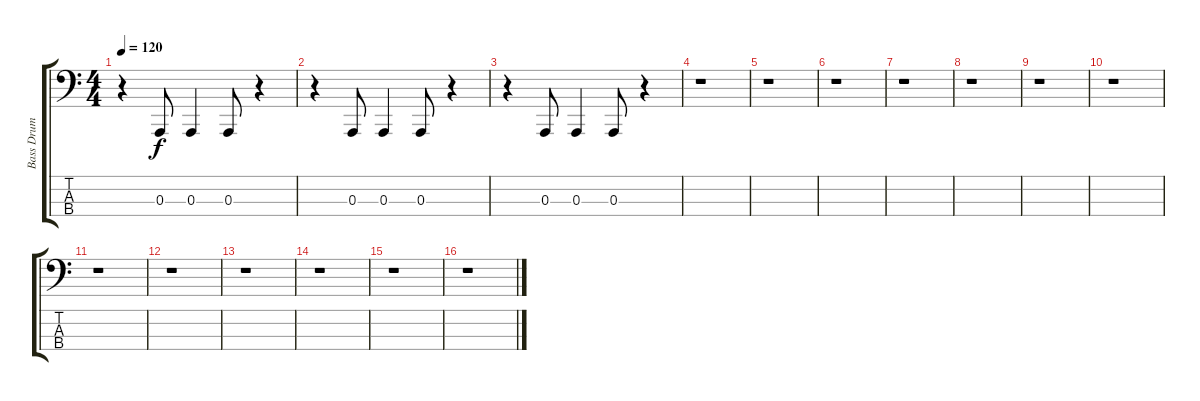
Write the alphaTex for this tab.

\track ("Bass Drum" "Bass Drum") {instrument acousticgrandpiano}
\staff {score tabs}
\tuning (G2 D2 A1 E1) {hide}
\ts (4 4)
\tempo 120
\clef f4
\ks c
r.4{dy f} 0.3.8 0.3.4 0.3.8 r.4 |
r.4 0.3.8 0.3.4 0.3.8 r.4 |
r.4 0.3.8 0.3.4 0.3.8 r.4 |
r.1 |
r.1 |
r.1 |
r.1 |
r.1 |
r.1 |
r.1 |
r.1 |
r.1 |
r.1 |
r.1 |
r.1 |
r.1
